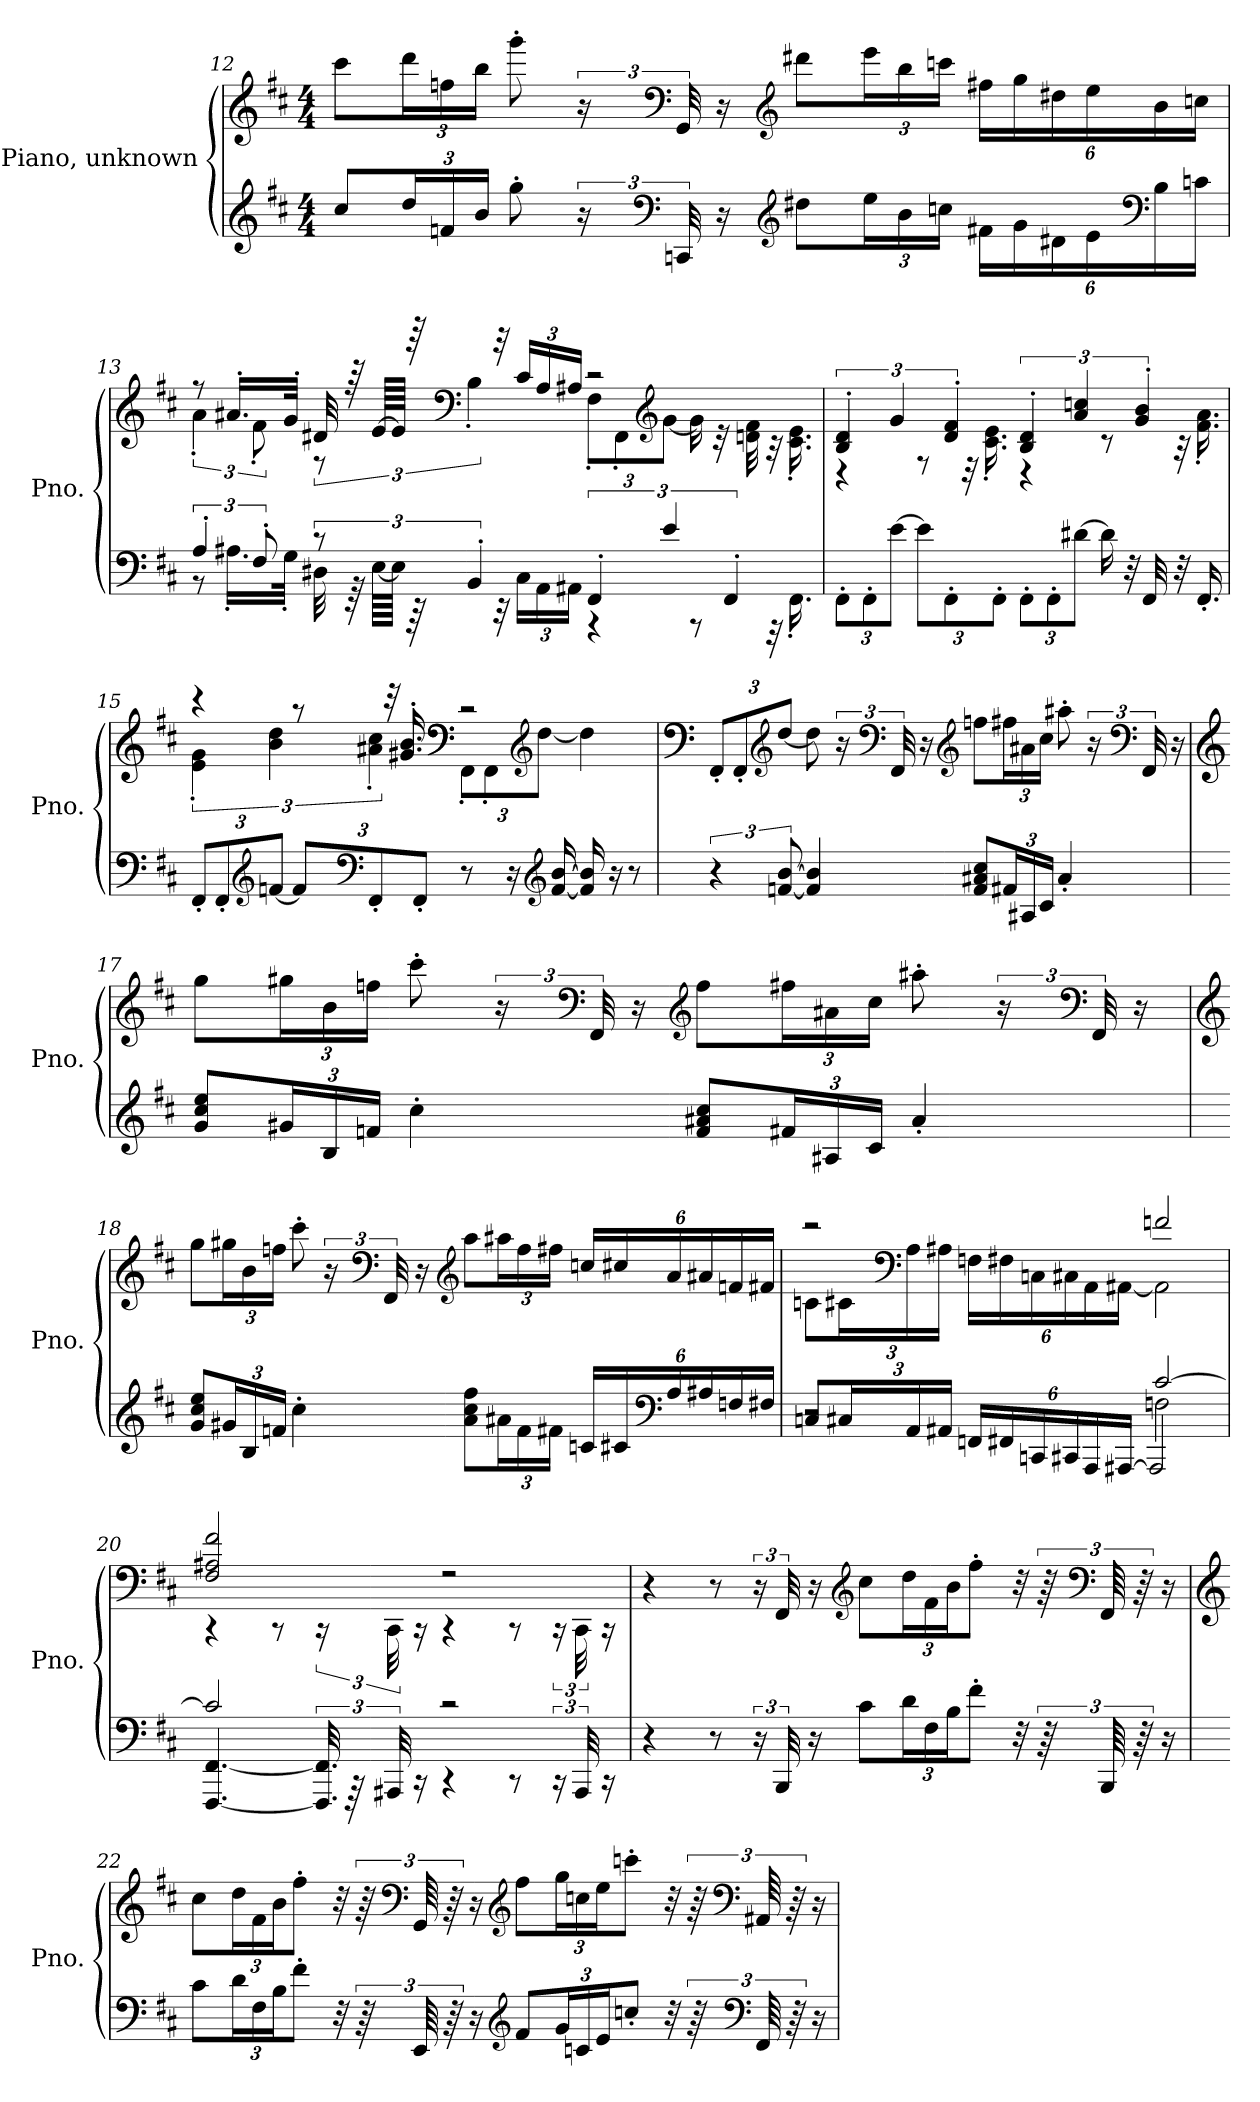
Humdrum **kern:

**kern	**kern
*part1	*part1
*staff2	*staff1
*I"Piano, unknown	*
*I'Pno.	*
!!LO:LB:g=z
*clefG2	*clefG2
*k[f#c#]	*k[f#c#]
*M4/4	*M4/4
=12	=12
8cc#/L	8ccc#\L
*Xbrackettup	*Xbrackettup
24dd/L	24ddd\L
24fn/	24ffn\
24b/JJ	24bb\JJ
8gg'\	8ggg'\
*brackettup	*brackettup
24r	24r
*clefF4	*clefF4
48CCn/	48GG/
16r	16r
*clefG2	*clefG2
8dd#X\L	8ddd#X\L
*Xbrackettup	*Xbrackettup
24ee\L	24eee\L
24b\	24bb\
24ccn\JJ	24cccn\JJ
24f#X\LL	24ff#X\LL
24g\	24gg\
24d#X\	24dd#X\
24e\	24ee\
*clefF4	*
24B\	24b\
24cn\JJ	24ccn\JJ
!!LO:LB:g=z
=13	=13
*	*^
*brackettup	*	*brackettup
*^	*	*
6A'/	8r	8r	6a'\
.	16.A#X'\LL	16.a#X'/LL	.
12F#'/	.	.	12f#'\
.	32G'\JJk	32g'/JJk	.
12r	32D#X\	32d#X/	12r
.	64r	64r	.
.	[64E\LLLL	[64e/LLLL	.
.	64E\JJJJ]	64e/JJJJ]	.
.	64r	64r	.
*	*	*clefF4	*
6BB'/	.	.	6B'\
.	32r	32r	.
*	*Xbrackettup	*Xbrackettup	*
.	24C#\LL	24c#/LL	.
.	24AA\	24A/	.
.	24AA#X\JJ	24A#X/JJ	.
*brackettup	*	*	*
6FF#'/	4r	2r	12F#'\L
.	.	.	12FF#'\
*	*	*clefG2	*
6e/	.	.	[12g\J
.	8r	.	16g\]
.	.	.	32r
6FF#'/	.	.	.
.	.	.	32dn\ 32f#\
.	32r	.	32r
.	16.FF#'\	.	16.c#\' 16.e\'
*v	*v	*	*
!!LO:PB:g=z	!!
=14	=14	=14
*Xbrackettup	*brackettup	*
12FF#'\L	6B/' 6d/'	4r
12FF#'\	.	.
[12e\J	6g/	.
12e\L]	.	8r
12FF#'\	6d/' 6f#/'	.
.	.	32r
.	.	16.c#\' 16.e\'
12FF#'\J	.	.
12FF#'\L	6B/' 6d/'	4r
12FF#'\	.	.
[12d#X\J	6a/ 6ccn/	.
16d#\]	.	8r
32r	.	.
.	6g/' 6b/'	.
32FF#/	.	.
32r	.	32r
16.FF#'/	.	16.f#\' 16.a\'
=15	=15	=15
12FF#'/L	4r	6e\' 6g\'
12FF#'/	.	.
*clefG2	*	*
[12fn/J	.	6b\ 6dd\
12f/L]	8r	.
*clefF4	*	*
12FF#'/	.	6a#X\' 6cc#\'
.	32r	.
.	16.g#X/' 16.b/'	.
12FF#'/J	.	.
*	*clefF4	*
*	*	*Xbrackettup
8r	2r	12FF#'\L
.	.	12FF#'\
16r	.	.
*	*clefG2	*
.	.	[12dd\J
*clefG2	*	*
[16f/ [16b/	.	.
16f/] 16b/]	.	4dd\]
16r	.	.
8r	.	.
*	*v	*v
!!LO:LB:g=z
=16	=16
*	*clefF4
*brackettup	*
6r	12FF#'/L
.	12FF#'/
*	*clefG2
[12fn/ [12b/	[12dd/J
4f/] 4b/]	8dd\]
*	*brackettup
.	24r
*	*clefF4
.	48FF#/
.	16r
*	*clefG2
8f/ 8a#X/ 8cc#/L	8ffn\L
*Xbrackettup	*Xbrackettup
24f#X/L	24ff#X\L
24A#X/	24a#X\
24c#/JJ	24cc#\JJ
4a#'/	8aa#X'\
*	*brackettup
.	24r
*	*clefF4
.	48FF#/
.	16r
!!LO:LB:g=z
=17	=17
*	*clefG2
8g/ 8cc#/ 8ee/L	8gg\L
*	*Xbrackettup
24g#X/L	24gg#X\L
24B/	24b\
24fn/JJ	24ffn\JJ
4cc#'\	8ccc#'\
*	*brackettup
.	24r
*	*clefF4
.	48FF#/
.	16r
*	*clefG2
8f/ 8a#X/ 8cc#/L	8ff\L
*	*Xbrackettup
24f#X/L	24ff#X\L
24A#X/	24a#X\
24c#/JJ	24cc#\JJ
4a#'/	8aa#X'\
*	*brackettup
.	24r
*	*clefF4
.	48FF#/
.	16r
!!LO:LB:g=z
=18	=18
*	*clefG2
8g/ 8cc#/ 8ee/L	8gg\L
*	*Xbrackettup
24g#X/L	24gg#X\L
24B/	24b\
24fn/JJ	24ffn\JJ
4cc#'\	8ccc#'\
*	*brackettup
.	24r
*	*clefF4
.	48FF#/
.	16r
*	*clefG2
8a\ 8cc#\ 8ff#\L	8aa\L
*	*Xbrackettup
24a#X\L	24aa#X\L
24f\	24ff\
24f#X\JJ	24ff#X\JJ
24cn/LL	24ccn/LL
24c#X/	24cc#X/
*clefF4	*
24A/	24a/
24A#X/	24a#X/
24Fn/	24fn/
24F#X/JJ	24f#X/JJ
!!LO:LB:g=z
=19	=19
*^	*^
*	*^	*	*
2r	2r	8Cn/L	2r	8cn\L
.	.	24C#X/L	.	24c#X\L
*	*	*	*clefF4	*
.	.	24AA/	.	24A\
.	.	24AA#X/JJ	.	24A#X\JJ
.	.	24FFn/LL	.	24Fn\LL
.	.	24FF#X/	.	24F#X\
.	.	24CCn/	.	24Cn\
.	.	24CC#X/	.	24C#X\
.	.	24AAA/	.	24AA\
.	.	[24AAA#X/JJ	.	[24AA#X\JJ
[2c#/	2Fn\	2AAA#/]	2fn/	2AA#\]
*	*v	*v	*	*
=20	=20	=20	=20
2c#/]	[4.FFF#/ [4.FF#/	2F#/ 2A#X/ 2f#/	4r
.	.	.	8r
*	*brackettup	*	*brackettup
.	48.FFF#/] 48.FF#/]	.	24r
.	96r	.	.
.	48AAA#X/	.	48CC#\
.	16r	.	16r
2r	4r	2r	4r
.	8r	.	8r
.	24r	.	24r
.	48AAA#/	.	48CC#\
.	16r	.	16r
*v	*v	*	*
*	*v	*v
!!LO:LB:g=z
=21	=21
4r	4r
8r	8r
24r	24r
48BBB/	48FF#/
16r	16r
*	*clefG2
8c#\L	8cc#\L
*Xbrackettup	*Xbrackettup
24d\L	24dd\L
24F#\	24f#\
24B\J	24b\J
8f#'\J	8ff#'\J
32r	32r
*brackettup	*brackettup
96r	96r
*	*clefF4
96BBB/	96FF#/
96r	96r
16r	16r
!!LO:PB:g=z
=22	=22
*	*clefG2
8c#\L	8cc#\L
*Xbrackettup	*Xbrackettup
24d\L	24dd\L
24F#\	24f#\
24B\J	24b\J
8f#'\J	8ff#'\J
32r	32r
*brackettup	*brackettup
96r	96r
*	*clefF4
96EE/	96GG/
96r	96r
16r	16r
*clefG2	*clefG2
8f#/L	8ff#\L
*Xbrackettup	*Xbrackettup
24g/L	24gg\L
24cn/	24ccn\
24e/J	24ee\J
8ccn'/J	8cccn'\J
32r	32r
*brackettup	*brackettup
96r	96r
*clefF4	*clefF4
96FF#/	96AA#X/
96r	96r
16r	16r
=	=
*-	*-
